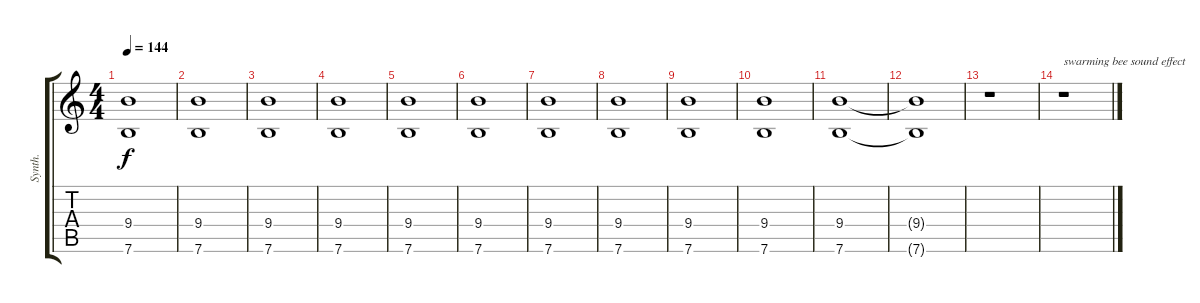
\track ("Synth." "Synth.") {instrument electricguitarclean}
\staff {score tabs}
\tuning (E4 B3 G3 D3 A2 E2) {hide}
\ts (4 4)
\tempo 144
\clef g2
\ks c
(9.4 7.6).1{dy f} |
(9.4 7.6).1 |
(9.4 7.6).1 |
(9.4 7.6).1 |
(9.4 7.6).1 |
(9.4 7.6).1 |
(9.4 7.6).1 |
(9.4 7.6).1 |
(9.4 7.6).1 |
(9.4 7.6).1 |
(9.4 7.6).1 |
(9.4{t} 7.6{t}).1 |
r.1 |
r.1{txt "swarming bee sound effect"}
